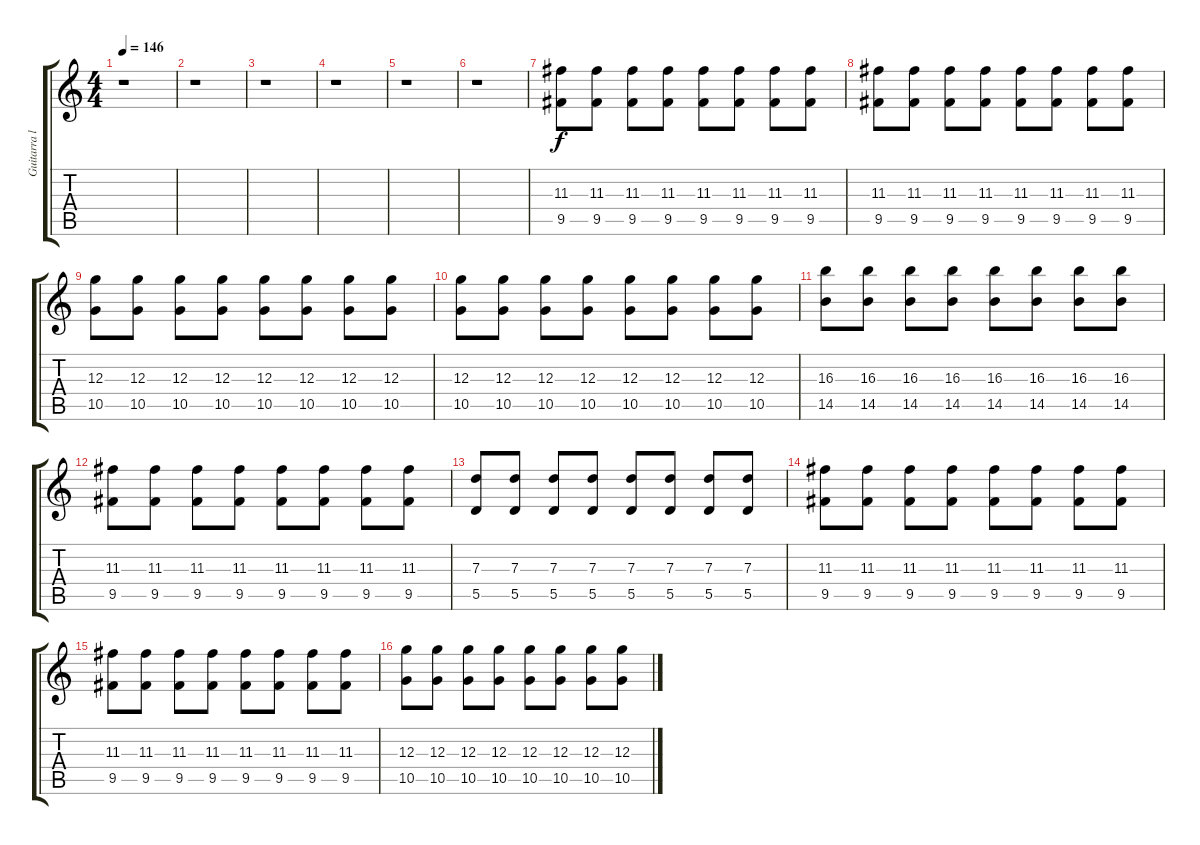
\track ("Guitarra lider" "Guitarra l") {instrument electricguitarclean}
\staff {score tabs}
\tuning (E4 B3 G3 D3 A2 E2) {hide}
\ts (4 4)
\tempo 146
\clef g2
\ks c
r.1{dy f} |
r.1 |
r.1 |
r.1 |
r.1 |
r.1 |
(11.3 9.5).8{instrument electricguitarclean} (11.3 9.5).8 (11.3 9.5).8 (11.3 9.5).8 (11.3 9.5).8 (11.3 9.5).8 (11.3 9.5).8 (11.3 9.5).8 |
(11.3 9.5).8 (11.3 9.5).8 (11.3 9.5).8 (11.3 9.5).8 (11.3 9.5).8 (11.3 9.5).8 (11.3 9.5).8 (11.3 9.5).8 |
(12.3 10.5).8 (12.3 10.5).8 (12.3 10.5).8 (12.3 10.5).8 (12.3 10.5).8 (12.3 10.5).8 (12.3 10.5).8 (12.3 10.5).8 |
(12.3 10.5).8 (12.3 10.5).8 (12.3 10.5).8 (12.3 10.5).8 (12.3 10.5).8 (12.3 10.5).8 (12.3 10.5).8 (12.3 10.5).8 |
(16.3 14.5).8 (16.3 14.5).8 (16.3 14.5).8 (16.3 14.5).8 (16.3 14.5).8 (16.3 14.5).8 (16.3 14.5).8 (16.3 14.5).8 |
(11.3 9.5).8 (11.3 9.5).8 (11.3 9.5).8 (11.3 9.5).8 (11.3 9.5).8 (11.3 9.5).8 (11.3 9.5).8 (11.3 9.5).8 |
(7.3 5.5).8 (7.3 5.5).8 (7.3 5.5).8 (7.3 5.5).8 (7.3 5.5).8 (7.3 5.5).8 (7.3 5.5).8 (7.3 5.5).8 |
(11.3 9.5).8 (11.3 9.5).8 (11.3 9.5).8 (11.3 9.5).8 (11.3 9.5).8 (11.3 9.5).8 (11.3 9.5).8 (11.3 9.5).8 |
(11.3 9.5).8 (11.3 9.5).8 (11.3 9.5).8 (11.3 9.5).8 (11.3 9.5).8 (11.3 9.5).8 (11.3 9.5).8 (11.3 9.5).8 |
(12.3 10.5).8 (12.3 10.5).8 (12.3 10.5).8 (12.3 10.5).8 (12.3 10.5).8 (12.3 10.5).8 (12.3 10.5).8 (12.3 10.5).8
